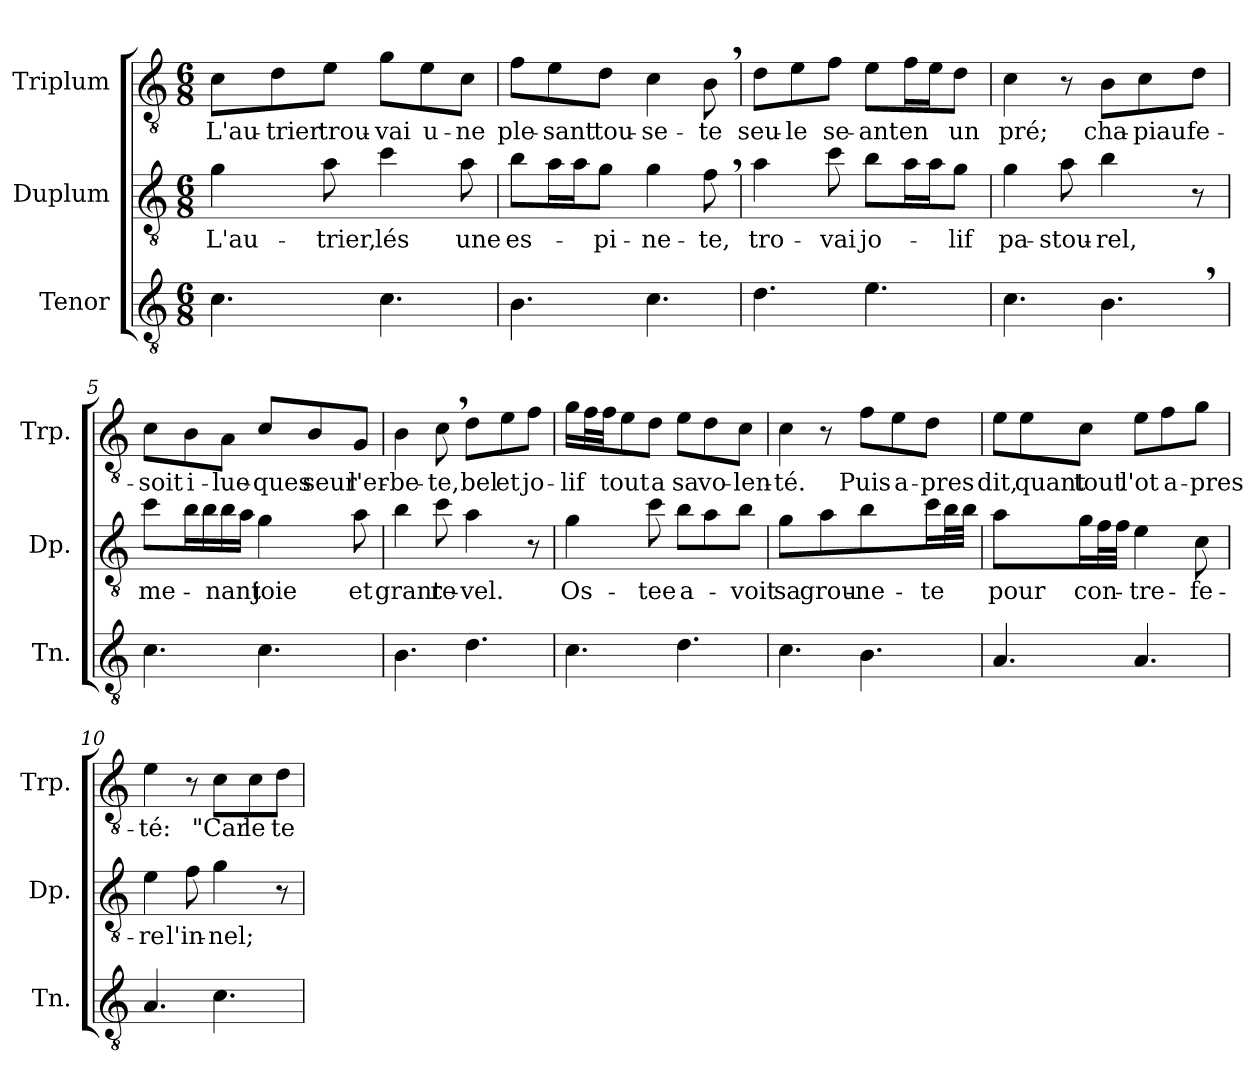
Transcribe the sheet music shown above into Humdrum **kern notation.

**kern	**kern	**text	**kern	**text
*part3	*part2	*part2	*part1	*part1
*staff3	*staff2	*staff2	*staff1	*staff1
*I"Tenor	*I"Duplum	*	*I"Triplum	*
*I'Tn.	*I'Dp.	*	*I'Trp.	*
*clefGv2	*clefGv2	*	*clefGv2	*
*k[]	*k[]	*	*k[]	*
*M6/8	*M6/8	*	*M6/8	*
=1	=1	=1	=1	=1
!	!	!LO:LY:b	!	!LO:LY:b
4.c\	4g\	L'au-	8c\L	L'au-
!	!	!	!	!LO:LY:b
.	.	.	8d\	-trier
!	!	!LO:LY:b	!	!LO:LY:b
.	8a\	-trier,	8e\J	trou-
!	!	!LO:LY:b	!	!LO:LY:b
4.c\	4cc\	lés	8g\L	-vai
!	!	!	!	!LO:LY:b
.	.	.	8e\	u-
!	!	!LO:LY:b	!	!LO:LY:b
.	8a\	une	8c\J	-ne
=2	=2	=2	=2	=2
!	!	!LO:LY:b	!	!LO:LY:b
4.B\	8b\L	es-	8f\L	ple-
!	!	!	!	!LO:LY:b
*	*tremolo	*	*	*
.	16a\	.	8e\	-sant
.	16a\	.	.	.
*	*Xtremolo	*	*	*
!	!	!LO:LY:b	!	!LO:LY:b
.	8g\J	-pi-	8d\J	tou-
!	!	!LO:LY:b	!	!LO:LY:b
4.c\	4g\	-ne-	4c\	-se-
!	!	!LO:LY:b	!	!LO:LY:b
.	8f,\	-te,	8B,\	-te
=3	=3	=3	=3	=3
!	!	!LO:LY:b	!	!LO:LY:b
4.d\	4a\	tro-	8d\L	seu-
!	!	!	!	!LO:LY:b
.	.	.	8e\	-le
!	!	!LO:LY:b	!	!LO:LY:b
.	8cc\	-vai	8f\J	se-
!	!	!LO:LY:b	!	!LO:LY:b
4.e\	8b\L	jo-	8e\L	-ant
!	!	!	!	!LO:LY:b
*	*tremolo	*	*	*
.	16a\	.	16f\L	en
.	16a\	.	16e\J	.
*	*Xtremolo	*	*	*
!	!	!LO:LY:b	!	!LO:LY:b
.	8g\J	-lif	8d\J	un
=4	=4	=4	=4	=4
!	!	!LO:LY:b	!	!LO:LY:b
4.c\	4g\	pa-	4c\	pré;
!	!	!LO:LY:b	!	!
.	8a\	-stou-	8r	.
!	!	!LO:LY:b	!	!LO:LY:b
4.B,\	4b\	-rel,	8B\L	cha-
!	!	!	!	!LO:LY:b
.	.	.	8c\	-piau
!	!	!	!	!LO:LY:b
.	8r	.	8d\J	fe-
!!LO:LB:g=z
=5	=5	=5	=5	=5
!	!	!LO:LY:b	!	!LO:LY:b
4.c\	8cc\L	me-	8c\L	-soit
!	!	!	!	!LO:LY:b
*	*tremolo	*	*	*
.	16b\	.	8B\	i-
.	16b\	.	.	.
*	*Xtremolo	*	*	*
!	!	!LO:LY:b	!	!LO:LY:b
.	16b\L	-nant	8A\J	-lue-
.	16a\JJ	.	.	.
!	!	!LO:LY:b	!	!LO:LY:b
4.c\	4g\	joie	8c/L	-ques
!	!	!	!	!LO:LY:b
.	.	.	8B/	seur
!	!	!LO:LY:b	!	!LO:LY:b
.	8a\	et	8G/J	l'er-
=6	=6	=6	=6	=6
!	!	!LO:LY:b	!	!LO:LY:b
4.B\	4b\	grant	4B\	-be-
!	!	!LO:LY:b	!	!LO:LY:b
.	8cc\	re-	8c,\	-te,
!	!	!LO:LY:b	!	!LO:LY:b
4.d\	4a\	-vel.	8d\L	bel
!	!	!	!	!LO:LY:b
.	.	.	8e\	et
!	!	!	!	!LO:LY:b
.	8r	.	8f\J	jo-
=7	=7	=7	=7	=7
!	!	!LO:LY:b	!	!LO:LY:b
4.c\	4g\	Os-	16g\LL	-lif
*	*	*	*tremolo	*
.	.	.	32f\	.
.	.	.	32f\JJJ	.
*	*	*	*Xtremolo	*
!	!	!	!	!LO:LY:b
.	.	.	8e\	tout
!	!	!LO:LY:b	!	!LO:LY:b
.	8cc\	-tee	8d\J	a
!	!	!LO:LY:b	!	!LO:LY:b
4.d\	8b\L	a-	8e\L	sa
!	!	!	!	!LO:LY:b
.	8a\	.	8d\	vo-
!	!	!LO:LY:b	!	!LO:LY:b
.	8b\J	-voit	8c\J	-len-
=8	=8	=8	=8	=8
!	!	!LO:LY:b	!	!LO:LY:b
4.c\	4g\	sa	4c\	-té.
!	!	!LO:LY:b	!	!
.	8a\	grou-	8r	.
!	!	!LO:LY:b	!	!LO:LY:b
4.B\	4b\	-ne-	8f\L	Puis
!	!	!	!	!LO:LY:b
.	.	.	8e\	a-
!	!	!LO:LY:b	!	!LO:LY:b
.	16cc\LL	-te	8d\J	-pres
*	*tremolo	*	*	*
.	32b\	.	.	.
.	32b\JJJ	.	.	.
*	*Xtremolo	*	*	*
!!LO:LB:g=z
=9	=9	=9	=9	=9
!	!	!LO:LY:b	!	!LO:LY:b
4.A/	4a\	pour	8e\L	dit,
!	!	!	!	!LO:LY:b
.	.	.	8e\	quant
!	!	!LO:LY:b	!	!LO:LY:b
.	16g\LL	con-	8c\J	tout
*	*tremolo	*	*	*
.	32f\	.	.	.
.	32f\JJJ	.	.	.
*	*Xtremolo	*	*	*
!	!	!LO:LY:b	!	!LO:LY:b
4.A/	4e\	-tre-	8e\L	l'ot
!	!	!	!	!LO:LY:b
.	.	.	8f\	a-
!	!	!LO:LY:b	!	!LO:LY:b
.	8c\	-fe-	8g\J	-pres-
=10	=10	=10	=10	=10
!	!	!LO:LY:b	!	!LO:LY:b
4.A/	4e\	-re	4e\	-té:
!	!	!LO:LY:b	!	!
.	8f\	l'in-	8r	.
!	!	!LO:LY:b	!	!LO:LY:b
4.c\	4g\	-nel;	8c\L	"Car
!	!	!	!	!LO:LY:b
.	.	.	8c\	le
!	!	!	!	!LO:LY:b
.	8r	.	8d\J	te-
=	=	=	=	=
*-	*-	*-	*-	*-
